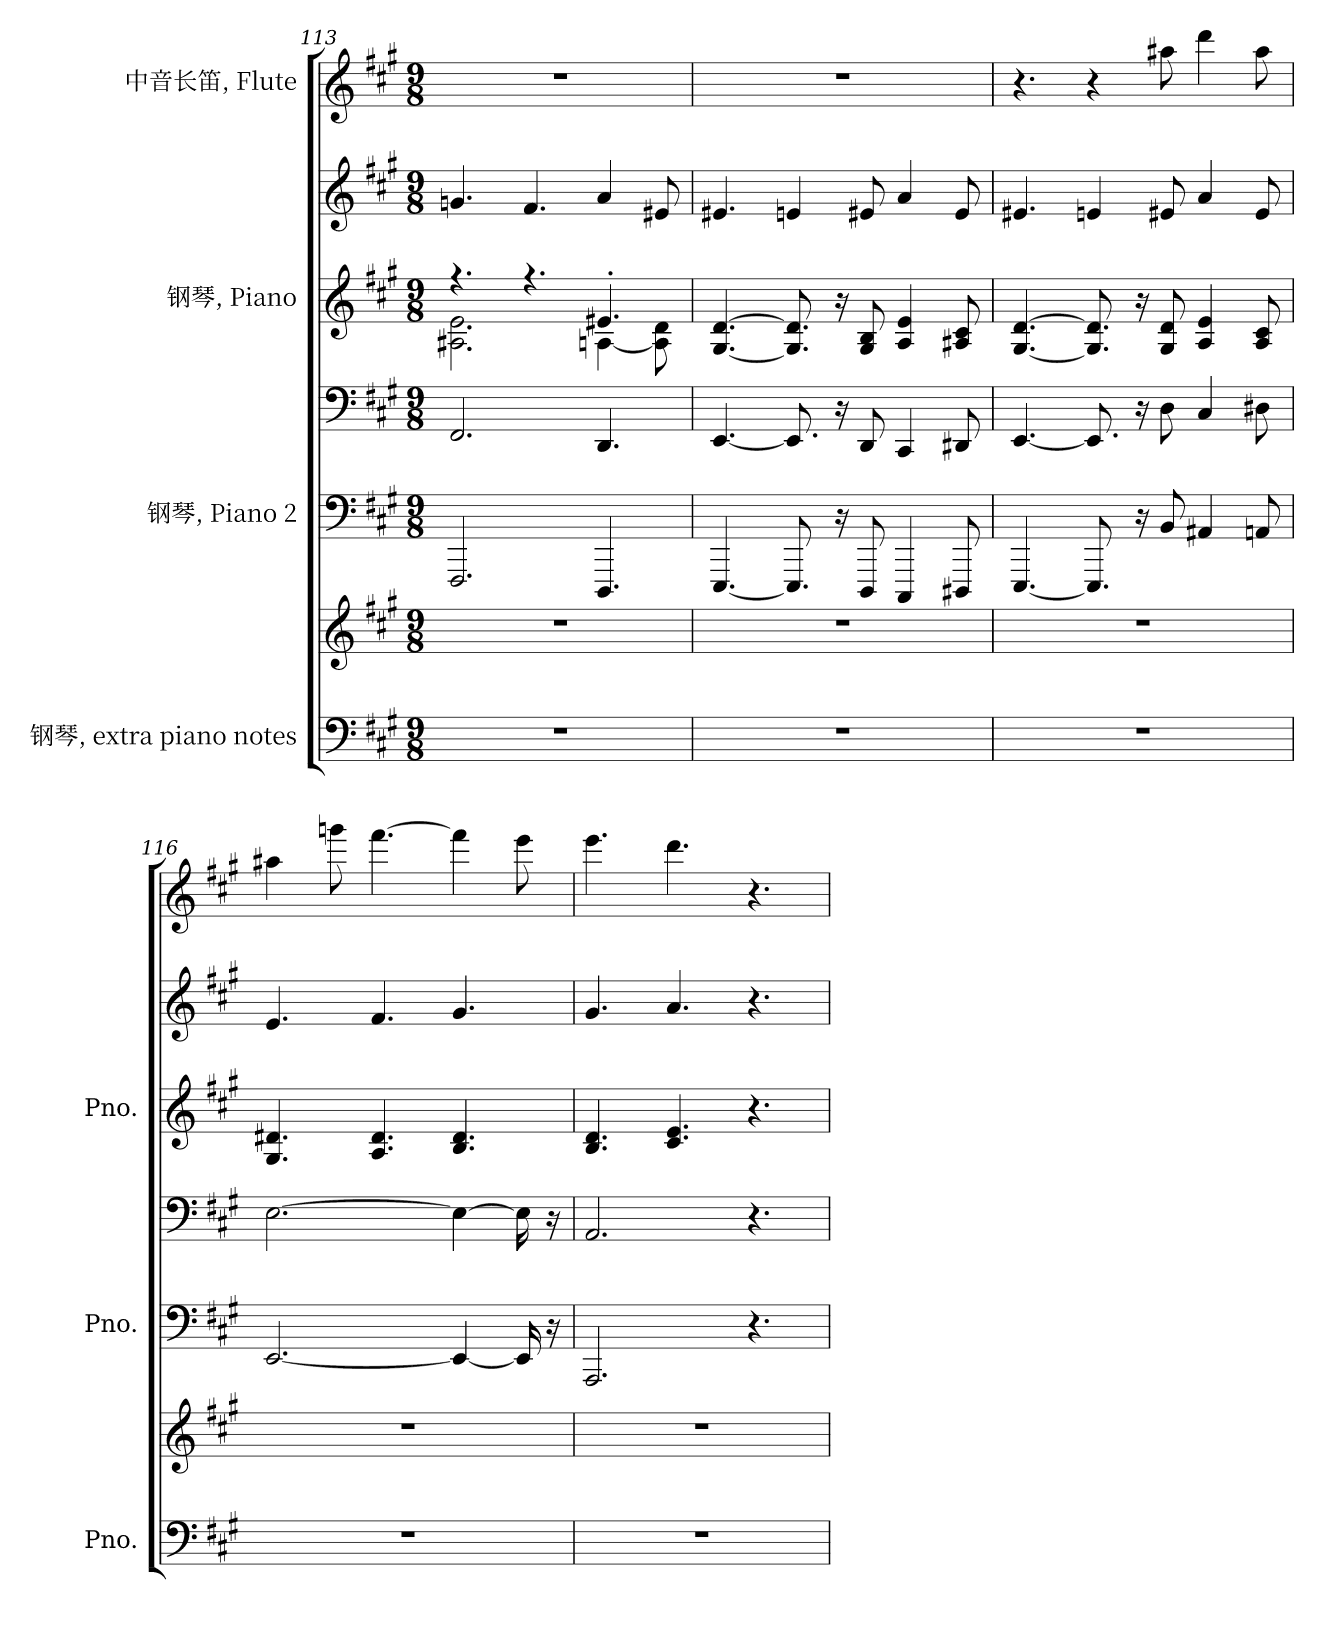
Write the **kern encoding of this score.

**kern	**kern	**kern	**kern	**kern	**kern	**kern
*part4	*part4	*part3	*part3	*part2	*part2	*part1
*staff7	*staff6	*staff5	*staff4	*staff3	*staff2	*staff1
*I"钢琴, extra piano notes	*	*I"钢琴, Piano 2	*	*I"钢琴, Piano	*	*I"中音长笛, Flute
*I'Pno.	*	*I'Pno.	*	*I'Pno.	*	*
*clefF4	*clefG2	*clefF4	*clefF4	*clefG2	*clefG2	*clefG2
*	*	*	*	*	*	*ITrd3c5
*k[f#c#g#]	*k[f#c#g#]	*k[f#c#g#]	*k[f#c#g#]	*k[f#c#g#]	*k[f#c#g#]	*k[f#c#g#d#]
*M9/8	*M9/8	*M9/8	*M9/8	*M9/8	*M9/8	*M9/8
=113	=113	=113	=113	=113	=113	=113
*	*	*	*	*^	*	*
8%9r	8%9r	2.FFF#/	2.FF#/	4.r	2.A#X\ 2.e\	4.gn/	8%9r
.	.	.	.	4.r	.	4.f#/	.
.	.	4.DDD/	4.DD/	4.e#X'/	[4An\	4a/	.
.	.	.	.	.	8A\] 8d\	8e#X/	.
*	*	*	*	*v	*v	*	*
=114	=114	=114	=114	=114	=114	=114
8%9r	8%9r	[4.EEE/	[4.EE/	[4.G#/ [4.d/	4.e#X/	8%9r
.	.	8.EEE/]	8.EE/]	8.G#/] 8.d/]	4en/	.
.	.	16r	16r	16r	.	.
.	.	8DDD/	8DD/	8G#/ 8B/	8e#X/	.
.	.	4CCC#/	4CC#/	4A/ 4e/	4a/	.
.	.	8DDD#X/	8DD#X/	8A#X/ 8c#/	8e#/	.
!!LO:PB:g=z
=115	=115	=115	=115	=115	=115	=115
8%9r	8%9r	[4.EEE/	[4.EE/	[4.G#/ [4.d/	4.e#X/	4.r
.	.	8.EEE/]	8.EE/]	8.G#/] 8.d/]	4en/	4r
.	.	16r	16r	16r	.	.
.	.	8BB/	8D\	8G#/ 8d/	8e#X/	8ee#X\
.	.	4AA#X/	4C#/	4A/ 4e/	4a/	4aa\
.	.	8AAn/	8D#X\	8A/ 8c#/	8e#/	8ee#\
=116	=116	=116	=116	=116	=116	=116
*	*	*	*	*	*	*MM80
8%9r	8%9r	[2.EE/	[2.E\	4.G#/ 4.d#X/	4.e/	4ee#X\
.	.	.	.	.	.	8dddn\
.	.	.	.	4.A/ 4.d#/	4.f#/	[4.ccc#\
.	.	4EE/_	4E\_	4.B/ 4.d#/	4.g#/	4ccc#\]
.	.	16EE/]	16E\]	.	.	8bb\
.	.	16r	16r	.	.	.
=117	=117	=117	=117	=117	=117	=117
8%9r	8%9r	2.AAA/	2.AA/	4.B/ 4.d/	4.g#/	4.bb\
.	.	.	.	4.c#/ 4.e/	4.a/	4.aa\
.	.	4.r	4.r	4.r	4.r	4.r
=	=	=	=	=	=	=
*-	*-	*-	*-	*-	*-	*-
